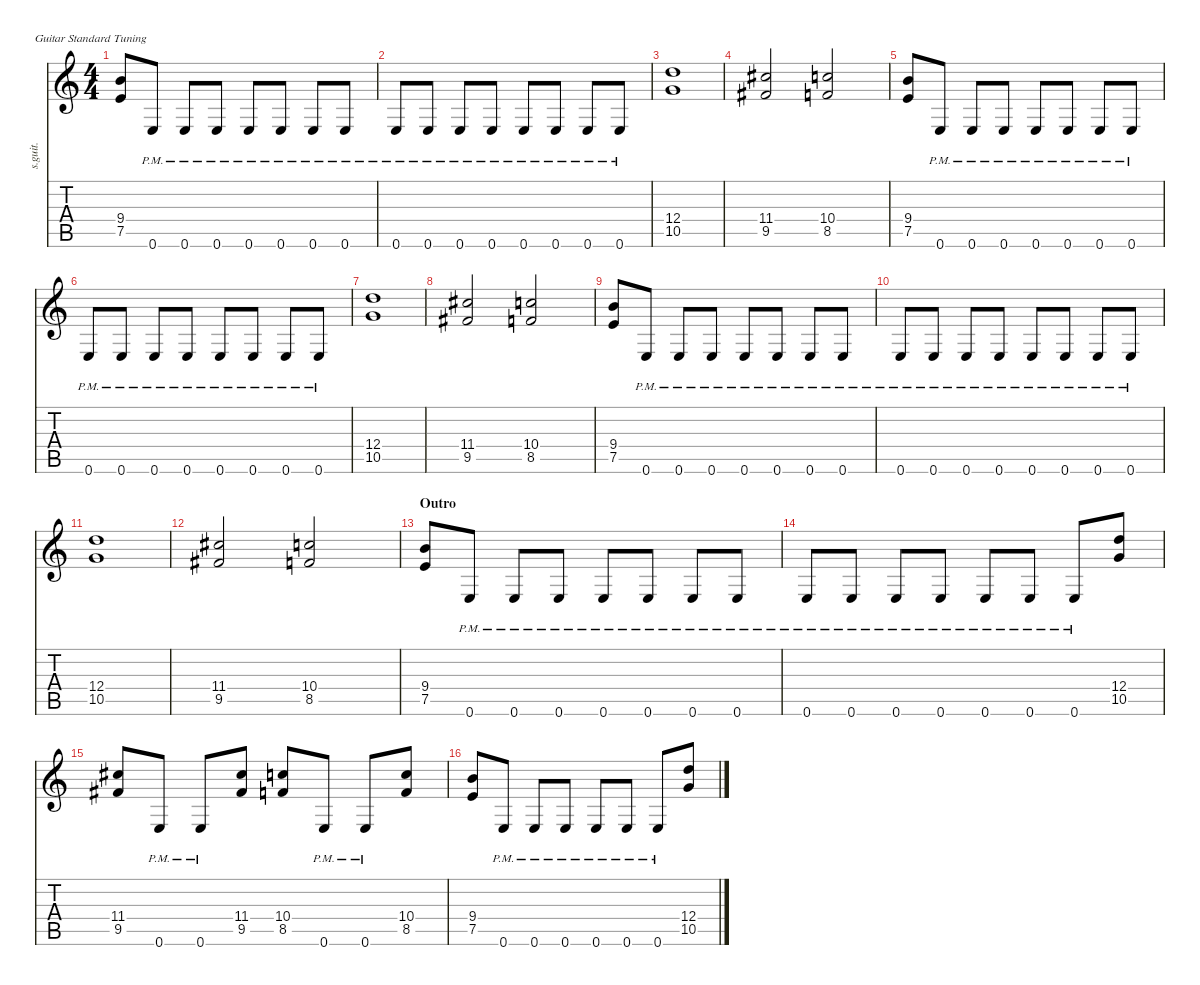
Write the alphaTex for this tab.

\defaultSystemsLayout 4
\hideDynamics
\bracketExtendMode nobrackets
\track ("James Hetfield - Rhythm Guitar" "s.guit.") {instrument distortionguitar}
\staff {score tabs}
\tuning (E4 B3 G3 D3 A2 E2)
\ts (4 4)
\tempo (140 hide)
\clef g2
\ks c
(9.4 7.5).8{lyrics (0 "") lyrics (1 "") lyrics (2 "") lyrics (3 "") lyrics (4 "") dy f} 0.6{pm}.8{lyrics (0 "") lyrics (1 "") lyrics (2 "") lyrics (3 "") lyrics (4 "")} 0.6{pm}.8{lyrics (0 "") lyrics (1 "") lyrics (2 "") lyrics (3 "") lyrics (4 "")} 0.6{pm}.8{lyrics (0 "") lyrics (1 "") lyrics (2 "") lyrics (3 "") lyrics (4 "")} 0.6{pm}.8{lyrics (0 "") lyrics (1 "") lyrics (2 "") lyrics (3 "") lyrics (4 "")} 0.6{pm}.8{lyrics (0 "") lyrics (1 "") lyrics (2 "") lyrics (3 "") lyrics (4 "")} 0.6{pm}.8{lyrics (0 "") lyrics (1 "") lyrics (2 "") lyrics (3 "") lyrics (4 "")} 0.6{pm}.8{lyrics (0 "") lyrics (1 "") lyrics (2 "") lyrics (3 "") lyrics (4 "")} |
0.6{pm}.8{lyrics (0 "") lyrics (1 "") lyrics (2 "") lyrics (3 "") lyrics (4 "")} 0.6{pm}.8{lyrics (0 "") lyrics (1 "") lyrics (2 "") lyrics (3 "") lyrics (4 "")} 0.6{pm}.8{lyrics (0 "") lyrics (1 "") lyrics (2 "") lyrics (3 "") lyrics (4 "")} 0.6{pm}.8{lyrics (0 "") lyrics (1 "") lyrics (2 "") lyrics (3 "") lyrics (4 "")} 0.6{pm}.8{lyrics (0 "") lyrics (1 "") lyrics (2 "") lyrics (3 "") lyrics (4 "")} 0.6{pm}.8{lyrics (0 "") lyrics (1 "") lyrics (2 "") lyrics (3 "") lyrics (4 "")} 0.6{pm}.8{lyrics (0 "") lyrics (1 "") lyrics (2 "") lyrics (3 "") lyrics (4 "")} 0.6{pm}.8{lyrics (0 "") lyrics (1 "") lyrics (2 "") lyrics (3 "") lyrics (4 "")} |
(12.4 10.5).1{lyrics (0 "") lyrics (1 "") lyrics (2 "") lyrics (3 "") lyrics (4 "")} |
(11.4{acc #} 9.5{acc #}).2{lyrics (0 "") lyrics (1 "") lyrics (2 "") lyrics (3 "") lyrics (4 "")} (10.4 8.5).2{lyrics (0 "") lyrics (1 "") lyrics (2 "") lyrics (3 "") lyrics (4 "")} |
(9.4 7.5).8{lyrics (0 "") lyrics (1 "") lyrics (2 "") lyrics (3 "") lyrics (4 "")} 0.6{pm}.8{lyrics (0 "") lyrics (1 "") lyrics (2 "") lyrics (3 "") lyrics (4 "")} 0.6{pm}.8{lyrics (0 "") lyrics (1 "") lyrics (2 "") lyrics (3 "") lyrics (4 "")} 0.6{pm}.8{lyrics (0 "") lyrics (1 "") lyrics (2 "") lyrics (3 "") lyrics (4 "")} 0.6{pm}.8{lyrics (0 "") lyrics (1 "") lyrics (2 "") lyrics (3 "") lyrics (4 "")} 0.6{pm}.8{lyrics (0 "") lyrics (1 "") lyrics (2 "") lyrics (3 "") lyrics (4 "")} 0.6{pm}.8{lyrics (0 "") lyrics (1 "") lyrics (2 "") lyrics (3 "") lyrics (4 "")} 0.6{pm}.8{lyrics (0 "") lyrics (1 "") lyrics (2 "") lyrics (3 "") lyrics (4 "")} |
0.6{pm}.8{lyrics (0 "") lyrics (1 "") lyrics (2 "") lyrics (3 "") lyrics (4 "")} 0.6{pm}.8{lyrics (0 "") lyrics (1 "") lyrics (2 "") lyrics (3 "") lyrics (4 "")} 0.6{pm}.8{lyrics (0 "") lyrics (1 "") lyrics (2 "") lyrics (3 "") lyrics (4 "")} 0.6{pm}.8{lyrics (0 "") lyrics (1 "") lyrics (2 "") lyrics (3 "") lyrics (4 "")} 0.6{pm}.8{lyrics (0 "") lyrics (1 "") lyrics (2 "") lyrics (3 "") lyrics (4 "")} 0.6{pm}.8{lyrics (0 "") lyrics (1 "") lyrics (2 "") lyrics (3 "") lyrics (4 "")} 0.6{pm}.8{lyrics (0 "") lyrics (1 "") lyrics (2 "") lyrics (3 "") lyrics (4 "")} 0.6{pm}.8{lyrics (0 "") lyrics (1 "") lyrics (2 "") lyrics (3 "") lyrics (4 "")} |
(12.4 10.5).1{lyrics (0 "") lyrics (1 "") lyrics (2 "") lyrics (3 "") lyrics (4 "")} |
(11.4{acc #} 9.5{acc #}).2{lyrics (0 "") lyrics (1 "") lyrics (2 "") lyrics (3 "") lyrics (4 "")} (10.4 8.5).2{lyrics (0 "") lyrics (1 "") lyrics (2 "") lyrics (3 "") lyrics (4 "")} |
(9.4 7.5).8{lyrics (0 "") lyrics (1 "") lyrics (2 "") lyrics (3 "") lyrics (4 "")} 0.6{pm}.8{lyrics (0 "") lyrics (1 "") lyrics (2 "") lyrics (3 "") lyrics (4 "")} 0.6{pm}.8{lyrics (0 "") lyrics (1 "") lyrics (2 "") lyrics (3 "") lyrics (4 "")} 0.6{pm}.8{lyrics (0 "") lyrics (1 "") lyrics (2 "") lyrics (3 "") lyrics (4 "")} 0.6{pm}.8{lyrics (0 "") lyrics (1 "") lyrics (2 "") lyrics (3 "") lyrics (4 "")} 0.6{pm}.8{lyrics (0 "") lyrics (1 "") lyrics (2 "") lyrics (3 "") lyrics (4 "")} 0.6{pm}.8{lyrics (0 "") lyrics (1 "") lyrics (2 "") lyrics (3 "") lyrics (4 "")} 0.6{pm}.8{lyrics (0 "") lyrics (1 "") lyrics (2 "") lyrics (3 "") lyrics (4 "")} |
0.6{pm}.8{lyrics (0 "") lyrics (1 "") lyrics (2 "") lyrics (3 "") lyrics (4 "")} 0.6{pm}.8{lyrics (0 "") lyrics (1 "") lyrics (2 "") lyrics (3 "") lyrics (4 "")} 0.6{pm}.8{lyrics (0 "") lyrics (1 "") lyrics (2 "") lyrics (3 "") lyrics (4 "")} 0.6{pm}.8{lyrics (0 "") lyrics (1 "") lyrics (2 "") lyrics (3 "") lyrics (4 "")} 0.6{pm}.8{lyrics (0 "") lyrics (1 "") lyrics (2 "") lyrics (3 "") lyrics (4 "")} 0.6{pm}.8{lyrics (0 "") lyrics (1 "") lyrics (2 "") lyrics (3 "") lyrics (4 "")} 0.6{pm}.8{lyrics (0 "") lyrics (1 "") lyrics (2 "") lyrics (3 "") lyrics (4 "")} 0.6{pm}.8{lyrics (0 "") lyrics (1 "") lyrics (2 "") lyrics (3 "") lyrics (4 "")} |
(12.4 10.5).1{lyrics (0 "") lyrics (1 "") lyrics (2 "") lyrics (3 "") lyrics (4 "")} |
(11.4{acc #} 9.5{acc #}).2{lyrics (0 "") lyrics (1 "") lyrics (2 "") lyrics (3 "") lyrics (4 "")} (10.4 8.5).2{lyrics (0 "") lyrics (1 "") lyrics (2 "") lyrics (3 "") lyrics (4 "")} |
\section ("" "Outro")
(9.4 7.5).8{lyrics (0 "") lyrics (1 "") lyrics (2 "") lyrics (3 "") lyrics (4 "")} 0.6{pm}.8{lyrics (0 "") lyrics (1 "") lyrics (2 "") lyrics (3 "") lyrics (4 "")} 0.6{pm}.8{lyrics (0 "") lyrics (1 "") lyrics (2 "") lyrics (3 "") lyrics (4 "")} 0.6{pm}.8{lyrics (0 "") lyrics (1 "") lyrics (2 "") lyrics (3 "") lyrics (4 "")} 0.6{pm}.8{lyrics (0 "") lyrics (1 "") lyrics (2 "") lyrics (3 "") lyrics (4 "")} 0.6{pm}.8{lyrics (0 "") lyrics (1 "") lyrics (2 "") lyrics (3 "") lyrics (4 "")} 0.6{pm}.8{lyrics (0 "") lyrics (1 "") lyrics (2 "") lyrics (3 "") lyrics (4 "")} 0.6{pm}.8{lyrics (0 "") lyrics (1 "") lyrics (2 "") lyrics (3 "") lyrics (4 "")} |
0.6{pm}.8{lyrics (0 "") lyrics (1 "") lyrics (2 "") lyrics (3 "") lyrics (4 "")} 0.6{pm}.8{lyrics (0 "") lyrics (1 "") lyrics (2 "") lyrics (3 "") lyrics (4 "")} 0.6{pm}.8{lyrics (0 "") lyrics (1 "") lyrics (2 "") lyrics (3 "") lyrics (4 "")} 0.6{pm}.8{lyrics (0 "") lyrics (1 "") lyrics (2 "") lyrics (3 "") lyrics (4 "")} 0.6{pm}.8{lyrics (0 "") lyrics (1 "") lyrics (2 "") lyrics (3 "") lyrics (4 "")} 0.6{pm}.8{lyrics (0 "") lyrics (1 "") lyrics (2 "") lyrics (3 "") lyrics (4 "")} 0.6{pm}.8{lyrics (0 "") lyrics (1 "") lyrics (2 "") lyrics (3 "") lyrics (4 "")} (12.4 10.5).8{lyrics (0 "") lyrics (1 "") lyrics (2 "") lyrics (3 "") lyrics (4 "")} |
(11.4{acc #} 9.5{acc #}).8{lyrics (0 "") lyrics (1 "") lyrics (2 "") lyrics (3 "") lyrics (4 "")} 0.6{pm}.8{lyrics (0 "") lyrics (1 "") lyrics (2 "") lyrics (3 "") lyrics (4 "")} 0.6{pm}.8{lyrics (0 "") lyrics (1 "") lyrics (2 "") lyrics (3 "") lyrics (4 "")} (11.4{acc #} 9.5{acc #}).8{lyrics (0 "") lyrics (1 "") lyrics (2 "") lyrics (3 "") lyrics (4 "")} (10.4 8.5).8{lyrics (0 "") lyrics (1 "") lyrics (2 "") lyrics (3 "") lyrics (4 "")} 0.6{pm}.8{lyrics (0 "") lyrics (1 "") lyrics (2 "") lyrics (3 "") lyrics (4 "")} 0.6{pm}.8{lyrics (0 "") lyrics (1 "") lyrics (2 "") lyrics (3 "") lyrics (4 "")} (10.4 8.5).8{lyrics (0 "") lyrics (1 "") lyrics (2 "") lyrics (3 "") lyrics (4 "")} |
(9.4 7.5).8{lyrics (0 "") lyrics (1 "") lyrics (2 "") lyrics (3 "") lyrics (4 "")} 0.6{pm}.8{lyrics (0 "") lyrics (1 "") lyrics (2 "") lyrics (3 "") lyrics (4 "")} 0.6{pm}.8{lyrics (0 "") lyrics (1 "") lyrics (2 "") lyrics (3 "") lyrics (4 "")} 0.6{pm}.8{lyrics (0 "") lyrics (1 "") lyrics (2 "") lyrics (3 "") lyrics (4 "")} 0.6{pm}.8{lyrics (0 "") lyrics (1 "") lyrics (2 "") lyrics (3 "") lyrics (4 "")} 0.6{pm}.8{lyrics (0 "") lyrics (1 "") lyrics (2 "") lyrics (3 "") lyrics (4 "")} 0.6{pm}.8{lyrics (0 "") lyrics (1 "") lyrics (2 "") lyrics (3 "") lyrics (4 "")} (12.4 10.5).8{lyrics (0 "") lyrics (1 "") lyrics (2 "") lyrics (3 "") lyrics (4 "")}
